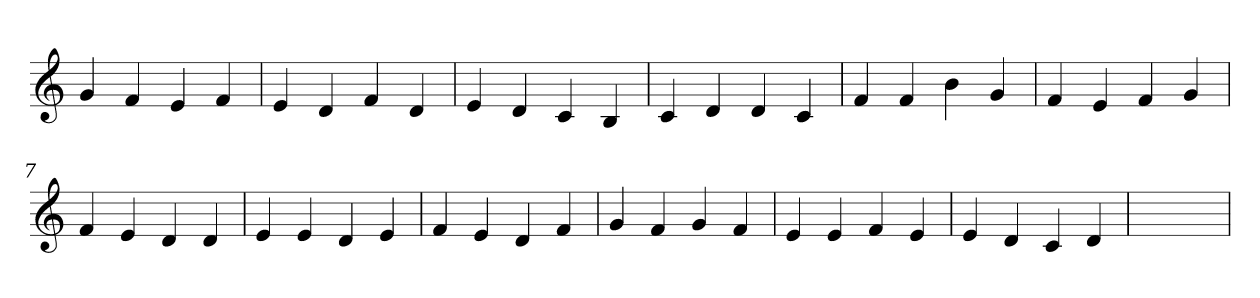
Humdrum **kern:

**kern
*part1
*staff1
*clefG2
=1
4g
4f
4e
4f
=2
4e
4d
4f
4d
=3
4e
4d
4c
4B
=4
4c
4d
4d
4c
=5
4f
4f
4b
4g
=6
4f
4e
4f
4g
=7
4f
4e
4d
4d
=8
4e
4e
4d
4e
=9
4f
4e
4d
4f
=10
4g
4f
4g
4f
=11
4e
4e
4f
4e
=12
4e
4d
4c
4d
=13
1ryy
=
*-
